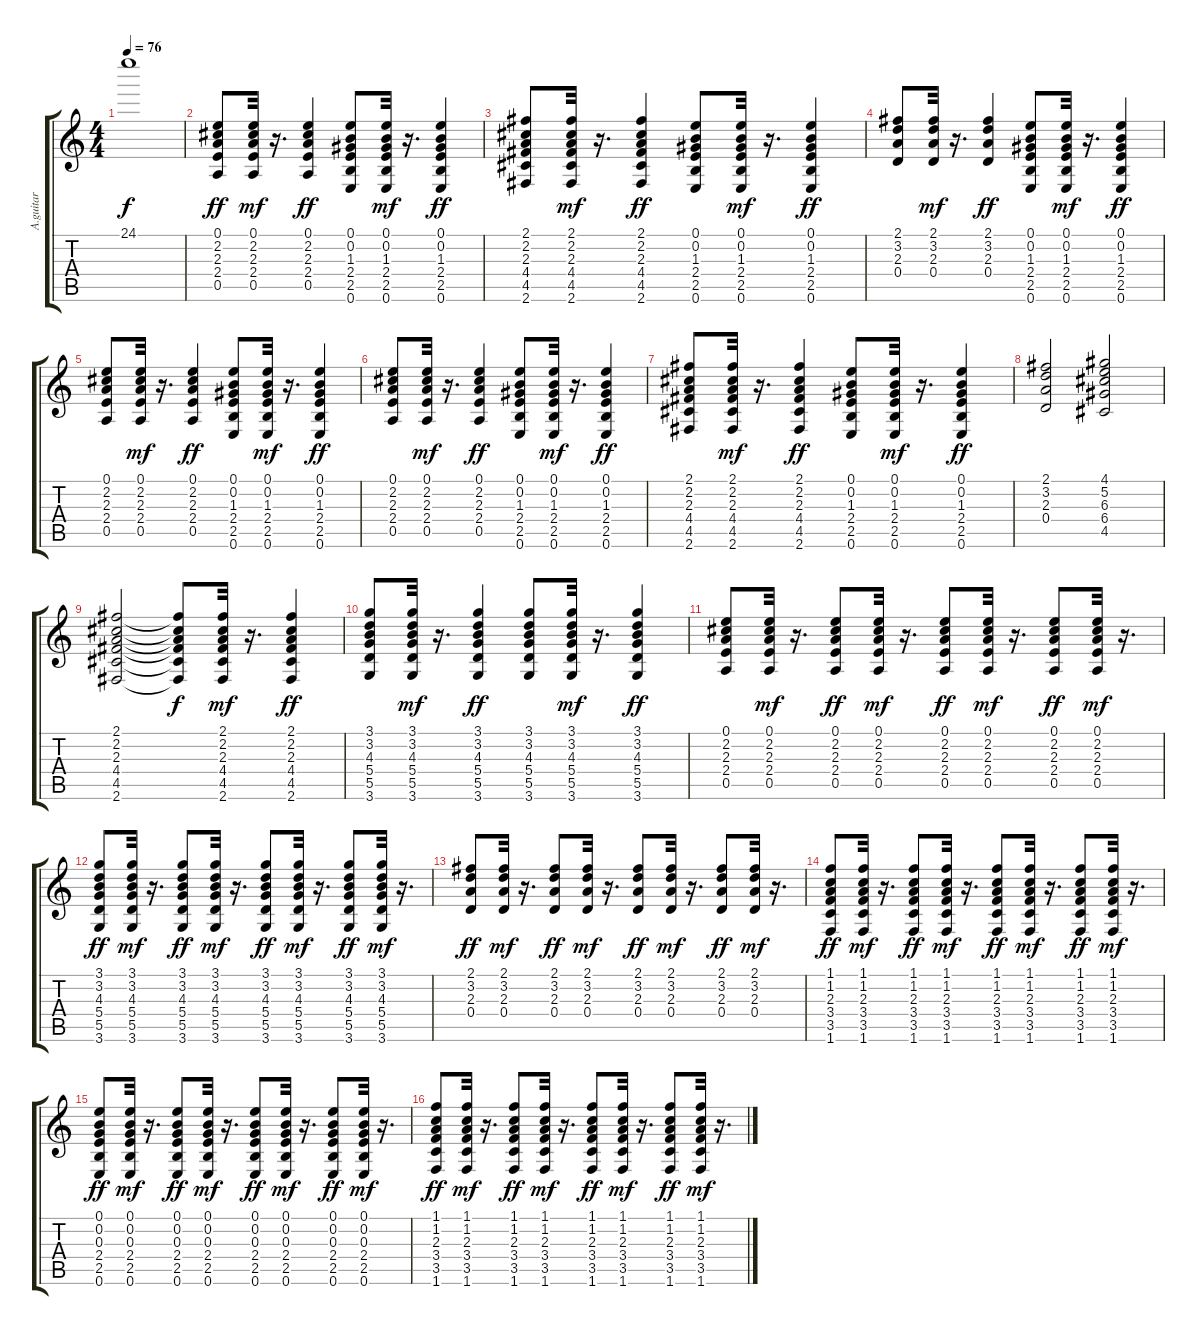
\track ("A.guitar" "A.guitar") {instrument acousticguitarsteel}
\staff {score tabs}
\tuning (E4 B3 G3 D3 A2 E2) {hide}
\ts (4 4)
\tempo 76
\clef g2
\ks c
24.1{t}.1{dy f} |
(0.1 2.2 2.3 2.4 0.5).8{dy ff} (0.1 2.2 2.3 2.4 0.5).32{dy mf} r.16{d} (0.1 2.2 2.3 2.4 0.5).4{dy ff} (0.1 0.2 1.3 2.4 2.5 0.6).8 (0.1 0.2 1.3 2.4 2.5 0.6).32{dy mf} r.16{d} (0.1 0.2 1.3 2.4 2.5 0.6).4{dy ff} |
(2.1 2.2 2.3 4.4 4.5 2.6).8 (2.1 2.2 2.3 4.4 4.5 2.6).32{dy mf} r.16{d} (2.1 2.2 2.3 4.4 4.5 2.6).4{dy ff} (0.1 0.2 1.3 2.4 2.5 0.6).8 (0.1 0.2 1.3 2.4 2.5 0.6).32{dy mf} r.16{d} (0.1 0.2 1.3 2.4 2.5 0.6).4{dy ff} |
(2.1 3.2 2.3 0.4).8 (2.1 3.2 2.3 0.4).32{dy mf} r.16{d} (2.1 3.2 2.3 0.4).4{dy ff} (0.1 0.2 1.3 2.4 2.5 0.6).8 (0.1 0.2 1.3 2.4 2.5 0.6).32{dy mf} r.16{d} (0.1 0.2 1.3 2.4 2.5 0.6).4{dy ff} |
(0.1 2.2 2.3 2.4 0.5).8 (0.1 2.2 2.3 2.4 0.5).32{dy mf} r.16{d} (0.1 2.2 2.3 2.4 0.5).4{dy ff} (0.1 0.2 1.3 2.4 2.5 0.6).8 (0.1 0.2 1.3 2.4 2.5 0.6).32{dy mf} r.16{d} (0.1 0.2 1.3 2.4 2.5 0.6).4{dy ff} |
(0.1 2.2 2.3 2.4 0.5).8 (0.1 2.2 2.3 2.4 0.5).32{dy mf} r.16{d} (0.1 2.2 2.3 2.4 0.5).4{dy ff} (0.1 0.2 1.3 2.4 2.5 0.6).8 (0.1 0.2 1.3 2.4 2.5 0.6).32{dy mf} r.16{d} (0.1 0.2 1.3 2.4 2.5 0.6).4{dy ff} |
(2.1 2.2 2.3 4.4 4.5 2.6).8 (2.1 2.2 2.3 4.4 4.5 2.6).32{dy mf} r.16{d} (2.1 2.2 2.3 4.4 4.5 2.6).4{dy ff} (0.1 0.2 1.3 2.4 2.5 0.6).8 (0.1 0.2 1.3 2.4 2.5 0.6).32{dy mf} r.16{d} (0.1 0.2 1.3 2.4 2.5 0.6).4{dy ff} |
(2.1 3.2 2.3 0.4).2 (4.1 5.2 6.3 6.4 4.5).2 |
(2.1 2.2 2.3 4.4 4.5 2.6).2 (2.1{t} 2.2{t} 2.3{t} 4.4{t} 4.5{t} 2.6{t}).8{dy f} (2.1 2.2 2.3 4.4 4.5 2.6).32{dy mf} r.16{d} (2.1 2.2 2.3 4.4 4.5 2.6).4{dy ff} |
(3.1 3.2 4.3 5.4 5.5 3.6).8 (3.1 3.2 4.3 5.4 5.5 3.6).32{dy mf} r.16{d} (3.1 3.2 4.3 5.4 5.5 3.6).4{dy ff} (3.1 3.2 4.3 5.4 5.5 3.6).8 (3.1 3.2 4.3 5.4 5.5 3.6).32{dy mf} r.16{d} (3.1 3.2 4.3 5.4 5.5 3.6).4{dy ff} |
(0.1 2.2 2.3 2.4 0.5).8 (0.1 2.2 2.3 2.4 0.5).32{dy mf} r.16{d} (0.1 2.2 2.3 2.4 0.5).8{dy ff} (0.1 2.2 2.3 2.4 0.5).32{dy mf} r.16{d} (0.1 2.2 2.3 2.4 0.5).8{dy ff} (0.1 2.2 2.3 2.4 0.5).32{dy mf} r.16{d} (0.1 2.2 2.3 2.4 0.5).8{dy ff} (0.1 2.2 2.3 2.4 0.5).32{dy mf} r.16{d} |
(3.1 3.2 4.3 5.4 5.5 3.6).8{dy ff} (3.1 3.2 4.3 5.4 5.5 3.6).32{dy mf} r.16{d} (3.1 3.2 4.3 5.4 5.5 3.6).8{dy ff} (3.1 3.2 4.3 5.4 5.5 3.6).32{dy mf} r.16{d} (3.1 3.2 4.3 5.4 5.5 3.6).8{dy ff} (3.1 3.2 4.3 5.4 5.5 3.6).32{dy mf} r.16{d} (3.1 3.2 4.3 5.4 5.5 3.6).8{dy ff} (3.1 3.2 4.3 5.4 5.5 3.6).32{dy mf} r.16{d} |
(2.1 3.2 2.3 0.4).8{dy ff} (2.1 3.2 2.3 0.4).32{dy mf} r.16{d} (2.1 3.2 2.3 0.4).8{dy ff} (2.1 3.2 2.3 0.4).32{dy mf} r.16{d} (2.1 3.2 2.3 0.4).8{dy ff} (2.1 3.2 2.3 0.4).32{dy mf} r.16{d} (2.1 3.2 2.3 0.4).8{dy ff} (2.1 3.2 2.3 0.4).32{dy mf} r.16{d} |
(1.1 1.2 2.3 3.4 3.5 1.6).8{dy ff} (1.1 1.2 2.3 3.4 3.5 1.6).32{dy mf} r.16{d} (1.1 1.2 2.3 3.4 3.5 1.6).8{dy ff} (1.1 1.2 2.3 3.4 3.5 1.6).32{dy mf} r.16{d} (1.1 1.2 2.3 3.4 3.5 1.6).8{dy ff} (1.1 1.2 2.3 3.4 3.5 1.6).32{dy mf} r.16{d} (1.1 1.2 2.3 3.4 3.5 1.6).8{dy ff} (1.1 1.2 2.3 3.4 3.5 1.6).32{dy mf} r.16{d} |
(0.1 0.2 0.3 2.4 2.5 0.6).8{dy ff} (0.1 0.2 0.3 2.4 2.5 0.6).32{dy mf} r.16{d} (0.1 0.2 0.3 2.4 2.5 0.6).8{dy ff} (0.1 0.2 0.3 2.4 2.5 0.6).32{dy mf} r.16{d} (0.1 0.2 0.3 2.4 2.5 0.6).8{dy ff} (0.1 0.2 0.3 2.4 2.5 0.6).32{dy mf} r.16{d} (0.1 0.2 0.3 2.4 2.5 0.6).8{dy ff} (0.1 0.2 0.3 2.4 2.5 0.6).32{dy mf} r.16{d} |
(1.1 1.2 2.3 3.4 3.5 1.6).8{dy ff} (1.1 1.2 2.3 3.4 3.5 1.6).32{dy mf} r.16{d} (1.1 1.2 2.3 3.4 3.5 1.6).8{dy ff} (1.1 1.2 2.3 3.4 3.5 1.6).32{dy mf} r.16{d} (1.1 1.2 2.3 3.4 3.5 1.6).8{dy ff} (1.1 1.2 2.3 3.4 3.5 1.6).32{dy mf} r.16{d} (1.1 1.2 2.3 3.4 3.5 1.6).8{dy ff} (1.1 1.2 2.3 3.4 3.5 1.6).32{dy mf} r.16{d}
